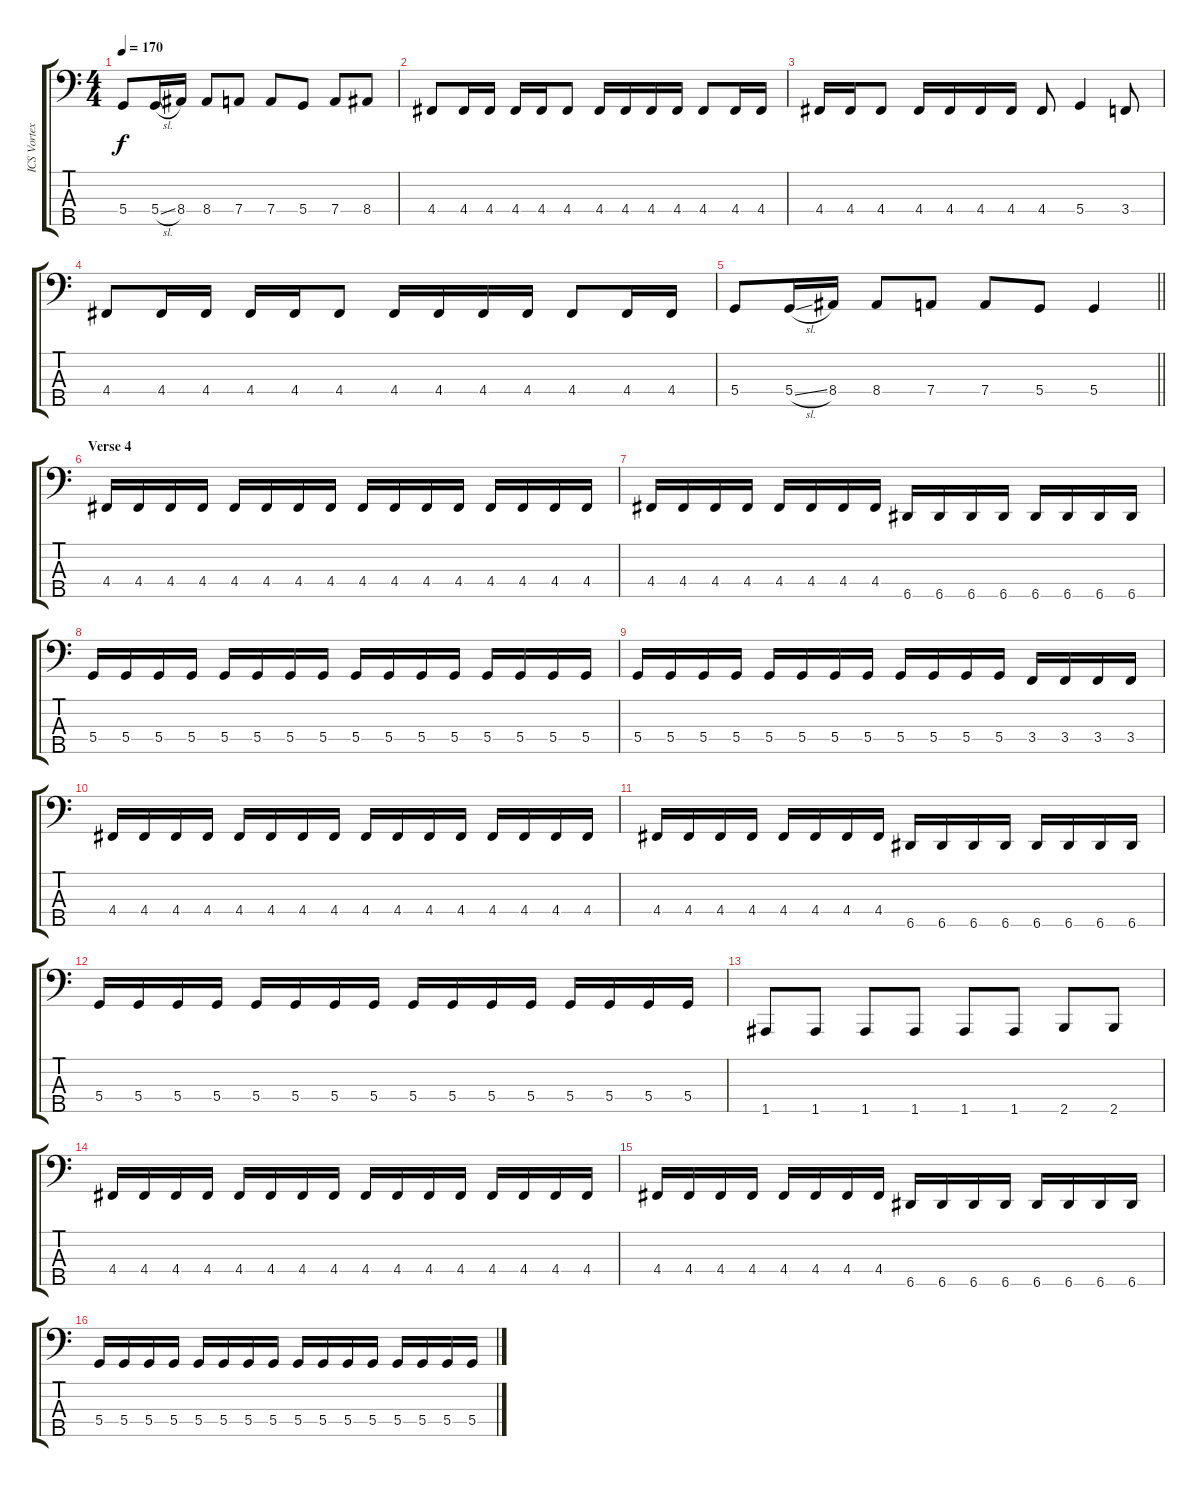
\track ("ICS Vortex" "ICS Vortex") {instrument electricbassfinger}
\staff {score tabs}
\tuning (F2 C2 G1 D1 A0) {hide}
\ts (4 4)
\tempo 170
\clef f4
\ks c
5.4.8{dy f} 5.4{sl}.16 8.4.16 8.4.8 7.4.8 7.4.8 5.4.8 7.4.8 8.4.8 |
4.4.8 4.4.16 4.4.16 4.4.16 4.4.16 4.4.8 4.4.16 4.4.16 4.4.16 4.4.16 4.4.8 4.4.16 4.4.16 |
4.4.16 4.4.16 4.4.8 4.4.16 4.4.16 4.4.16 4.4.16 4.4.8 5.4.4 3.4.8 |
4.4.8 4.4.16 4.4.16 4.4.16 4.4.16 4.4.8 4.4.16 4.4.16 4.4.16 4.4.16 4.4.8 4.4.16 4.4.16 |
\barLineRight lightlight
5.4.8 5.4{sl}.16 8.4.16 8.4.8 7.4.8 7.4.8 5.4.8 5.4.4 |
\section ("" "Verse 4")
4.4.16 4.4.16 4.4.16 4.4.16 4.4.16 4.4.16 4.4.16 4.4.16 4.4.16 4.4.16 4.4.16 4.4.16 4.4.16 4.4.16 4.4.16 4.4.16 |
4.4.16 4.4.16 4.4.16 4.4.16 4.4.16 4.4.16 4.4.16 4.4.16 6.5.16 6.5.16 6.5.16 6.5.16 6.5.16 6.5.16 6.5.16 6.5.16 |
5.4.16 5.4.16 5.4.16 5.4.16 5.4.16 5.4.16 5.4.16 5.4.16 5.4.16 5.4.16 5.4.16 5.4.16 5.4.16 5.4.16 5.4.16 5.4.16 |
5.4.16 5.4.16 5.4.16 5.4.16 5.4.16 5.4.16 5.4.16 5.4.16 5.4.16 5.4.16 5.4.16 5.4.16 3.4.16 3.4.16 3.4.16 3.4.16 |
4.4.16 4.4.16 4.4.16 4.4.16 4.4.16 4.4.16 4.4.16 4.4.16 4.4.16 4.4.16 4.4.16 4.4.16 4.4.16 4.4.16 4.4.16 4.4.16 |
4.4.16 4.4.16 4.4.16 4.4.16 4.4.16 4.4.16 4.4.16 4.4.16 6.5.16 6.5.16 6.5.16 6.5.16 6.5.16 6.5.16 6.5.16 6.5.16 |
5.4.16 5.4.16 5.4.16 5.4.16 5.4.16 5.4.16 5.4.16 5.4.16 5.4.16 5.4.16 5.4.16 5.4.16 5.4.16 5.4.16 5.4.16 5.4.16 |
1.5.8 1.5.8 1.5.8 1.5.8 1.5.8 1.5.8 2.5.8 2.5.8 |
4.4.16 4.4.16 4.4.16 4.4.16 4.4.16 4.4.16 4.4.16 4.4.16 4.4.16 4.4.16 4.4.16 4.4.16 4.4.16 4.4.16 4.4.16 4.4.16 |
4.4.16 4.4.16 4.4.16 4.4.16 4.4.16 4.4.16 4.4.16 4.4.16 6.5.16 6.5.16 6.5.16 6.5.16 6.5.16 6.5.16 6.5.16 6.5.16 |
5.4.16 5.4.16 5.4.16 5.4.16 5.4.16 5.4.16 5.4.16 5.4.16 5.4.16 5.4.16 5.4.16 5.4.16 5.4.16 5.4.16 5.4.16 5.4.16
